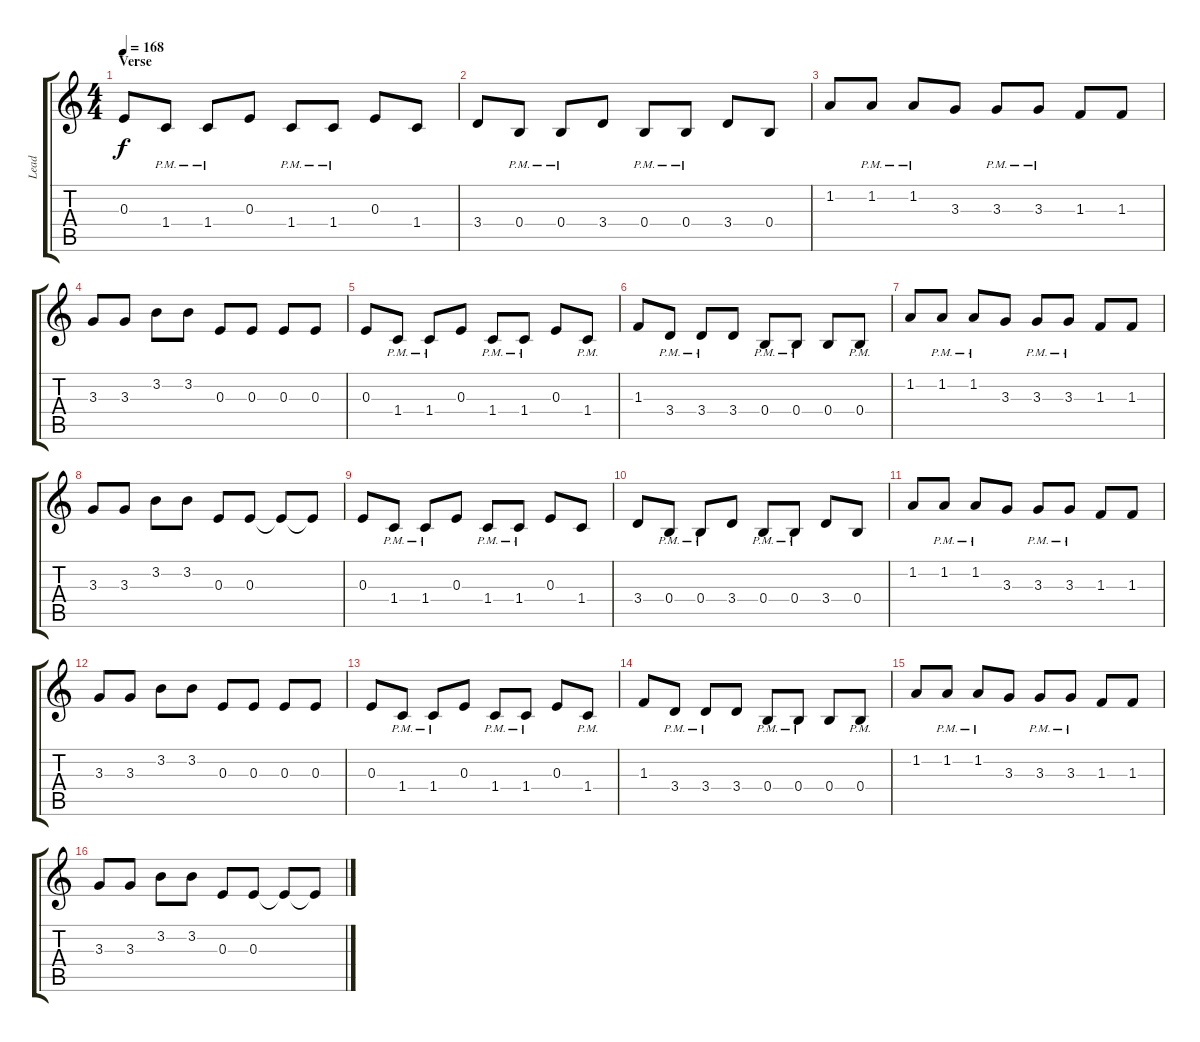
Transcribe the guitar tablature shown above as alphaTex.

\track ("Lead" "Lead") {instrument distortionguitar}
\staff {score tabs}
\tuning (Db4 Ab3 E3 B2 Gb2 Db2) {hide}
\ts (4 4)
\section ("" "Verse")
\tempo 168
\clef g2
\ks c
0.3.8{dy f balance 8} 1.4{pm}.8 1.4{pm}.8 0.3.8 1.4{pm}.8 1.4{pm}.8 0.3.8 1.4.8 |
3.4.8 0.4{pm}.8 0.4{pm}.8 3.4.8 0.4{pm}.8 0.4{pm}.8 3.4.8 0.4.8 |
1.2.8 1.2{pm}.8 1.2{pm}.8 3.3.8 3.3{pm}.8 3.3{pm}.8 1.3.8 1.3.8 |
3.3.8 3.3.8 3.2.8 3.2.8 0.3.8 0.3.8 0.3.8 0.3.8 |
0.3.8 1.4{pm}.8 1.4{pm}.8 0.3.8 1.4{pm}.8 1.4{pm}.8 0.3.8 1.4{pm}.8 |
1.3.8 3.4{pm}.8 3.4{pm}.8 3.4.8 0.4{pm}.8 0.4{pm}.8 0.4.8 0.4{pm}.8 |
1.2.8 1.2{pm}.8 1.2{pm}.8 3.3.8 3.3{pm}.8 3.3{pm}.8 1.3.8 1.3.8 |
3.3.8 3.3.8 3.2.8 3.2.8 0.3.8 0.3.8 0.3{t}.8 0.3{t}.8 |
0.3.8{balance 8} 1.4{pm}.8 1.4{pm}.8 0.3.8 1.4{pm}.8 1.4{pm}.8 0.3.8 1.4.8 |
3.4.8 0.4{pm}.8 0.4{pm}.8 3.4.8 0.4{pm}.8 0.4{pm}.8 3.4.8 0.4.8 |
1.2.8 1.2{pm}.8 1.2{pm}.8 3.3.8 3.3{pm}.8 3.3{pm}.8 1.3.8 1.3.8 |
3.3.8 3.3.8 3.2.8 3.2.8 0.3.8 0.3.8 0.3.8 0.3.8 |
0.3.8 1.4{pm}.8 1.4{pm}.8 0.3.8 1.4{pm}.8 1.4{pm}.8 0.3.8 1.4{pm}.8 |
1.3.8 3.4{pm}.8 3.4{pm}.8 3.4.8 0.4{pm}.8 0.4{pm}.8 0.4.8 0.4{pm}.8 |
1.2.8 1.2{pm}.8 1.2{pm}.8 3.3.8 3.3{pm}.8 3.3{pm}.8 1.3.8 1.3.8 |
3.3.8 3.3.8 3.2.8 3.2.8 0.3.8 0.3.8 0.3{t}.8 0.3{t}.8
